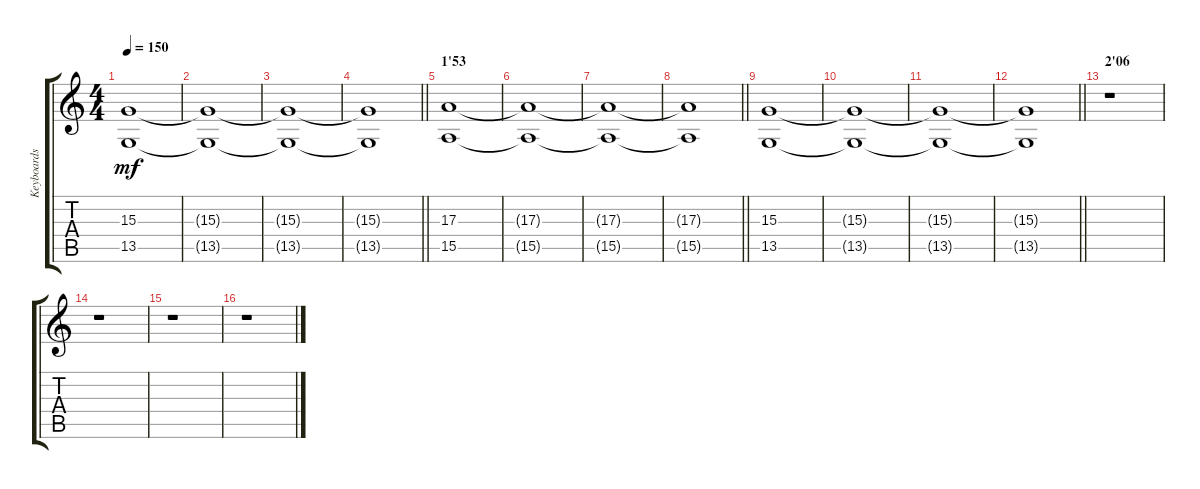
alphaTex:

\track ("Keyboards" "Keyboards") {instrument drawbarorgan}
\staff {score tabs}
\tuning (Db4 Ab3 E3 B2 Gb2 Db2) {hide}
\ts (4 4)
\tempo 150
\clef g2
\ks c
(15.3 13.5).1{dy mf} |
(15.3{t} 13.5{t}).1 |
(15.3{t} 13.5{t}).1 |
\barLineRight lightlight
(15.3{t} 13.5{t}).1 |
\section ("" "1'53")
(17.3 15.5).1 |
(17.3{t} 15.5{t}).1 |
(17.3{t} 15.5{t}).1 |
\barLineRight lightlight
(17.3{t} 15.5{t}).1 |
(15.3 13.5).1 |
(15.3{t} 13.5{t}).1 |
(15.3{t} 13.5{t}).1 |
\barLineRight lightlight
(15.3{t} 13.5{t}).1 |
\section ("" "2'06")
r.1 |
r.1 |
r.1 |
r.1
